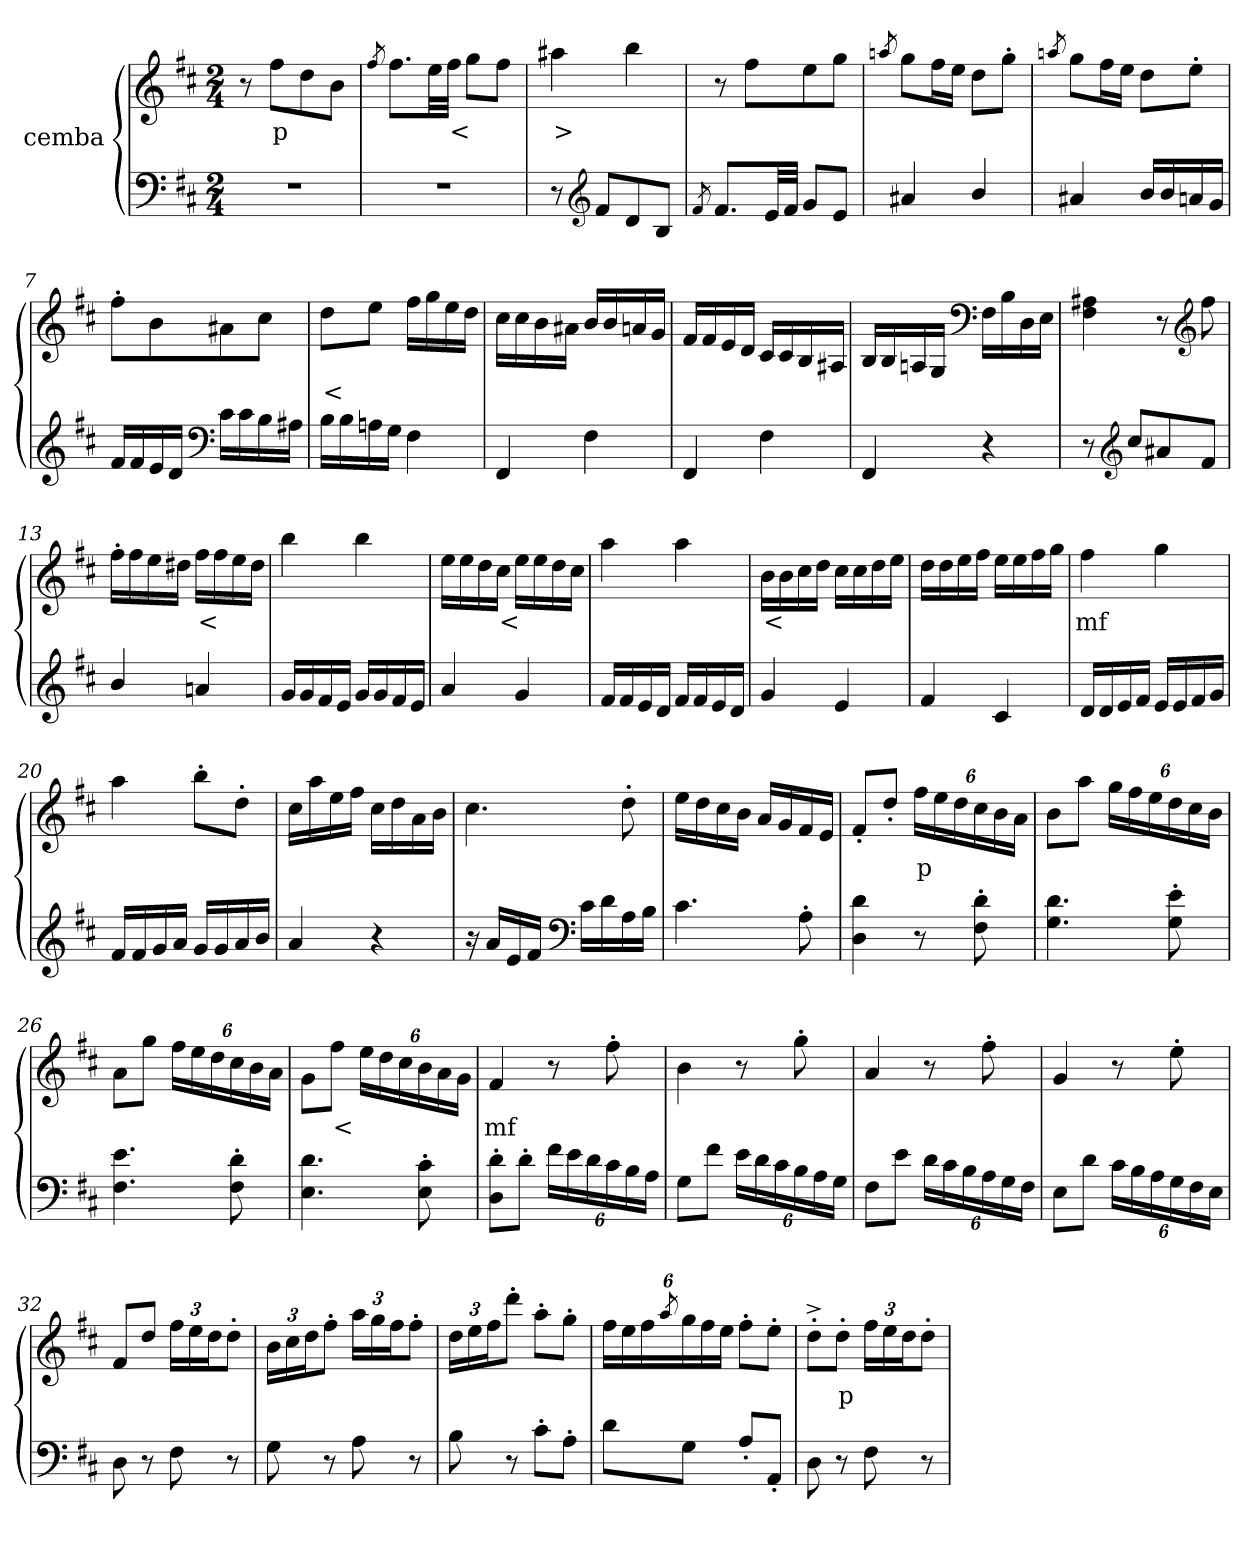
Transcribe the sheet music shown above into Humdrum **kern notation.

**kern	**kern	**text
*part2	*part1	*part1
*staff2	*staff1	*staff1
*I"cemba	*I"cemba	*
*clefF4	*clefG2	*
*k[f#c#]	*k[f#c#]	*
*b:	*b:	*
*M2/4	*M2/4	*
=1	=1	=1
2r	8r	.
.	8ff#\L	p
.	8dd\	.
.	8b\J	.
=2	=2	=2
.	8qff#/	.
2r	8.ff#\L	.
.	32ee\LL	.
.	32ff#\JJJ	<
.	8gg\L	.
.	8ff#\J	.
=3	=3	=3
8r	4aa#X\	>
*clefG2	*	*
8f#/L	.	.
8d/	4bb\	.
8B/J	.	.
=4	=4	=4
8qf#/	.	.
8.f#/L	8r	.
.	8ff#\L	.
32e/LL	.	.
32f#/JJJ	.	.
8g/L	8ee\	.
8e/J	8gg\J	.
=5	=5	=5
.	8qaan/	.
4a#X/	8gg\L	.
.	16ff#\L	.
.	16ee\JJ	.
4b/	8dd\L	.
.	8gg'>\J	.
=6	=6	=6
.	8qaan/	.
4a#X/	8gg\L	.
.	16ff#\L	.
.	16ee\JJ	.
16b/LL	8dd\L	.
16b/	.	.
16an/	8ee'>\J	.
16g/JJ	.	.
=7	=7	=7
16f#/LL	8ff#'>\L	.
16f#/	.	.
16e/	8b\	.
16d/JJ	.	.
*clefF4	*	*
16c#\LL	8a#X\	.
16c#\	.	.
16B\	8cc#\J	.
16A#X\JJ	.	.
=8	=8	=8
16B\LL	8dd\L	<
16B\	.	.
16An\	8ee\J	.
16G\JJ	.	.
4F#\	16ff#\LL	.
.	16gg\	.
.	16ee\	.
.	16dd\JJ	.
=9	=9	=9
4FF#/	16cc#\LL	.
.	16cc#\	.
.	16b\	.
.	16a#X\JJ	.
4F#\	16b/LL	.
.	16b/	.
.	16an/	.
.	16g/JJ	.
=10	=10	=10
4FF#/	16f#/LL	.
.	16f#/	.
.	16e/	.
.	16d/JJ	.
4F#\	16c#/LL	.
.	16c#/	.
.	16B/	.
.	16A#X/JJ	.
=11	=11	=11
4FF#/	16B/LL	.
.	16B/	.
.	16An/	.
.	16G/JJ	.
*	*clefF4	*
4r	16F#\LL	.
.	16B\	.
.	16D\	.
.	16E\JJ	.
=12	=12	=12
8r	4F#\ 4A#X\	.
*clefG2	*	*
8cc#/L	.	.
8a#X/	8r	.
*	*clefG2	*
8f#/J	8ff#\	.
=13	=13	=13
4b/	16ff#'>\LL	.
.	16ff#\	.
.	16ee\	.
.	16dd#X\JJ	.
4an/	16ff#\LL	<
.	16ff#\	.
.	16ee\	.
.	16dd#\JJ	.
=14	=14	=14
16g/LL	4bb\	.
16g/	.	.
16f#/	.	.
16e/JJ	.	.
16g/LL	4bb\	.
16g/	.	.
16f#/	.	.
16e/JJ	.	.
=15	=15	=15
4a/	16ee\LL	.
.	16ee\	.
.	16dd\	.
.	16cc#\JJ	<
4g/	16ee\LL	.
.	16ee\	.
.	16dd\	.
.	16cc#\JJ	.
=16	=16	=16
16f#/LL	4aa\	.
16f#/	.	.
16e/	.	.
16d/JJ	.	.
16f#/LL	4aa\	.
16f#/	.	.
16e/	.	.
16d/JJ	.	.
=17	=17	=17
4g/	16b\LL	<
.	16b\	.
.	16cc#\	.
.	16dd\JJ	.
4e/	16cc#\LL	.
.	16cc#\	.
.	16dd\	.
.	16ee\JJ	.
=18	=18	=18
4f#/	16dd\LL	.
.	16dd\	.
.	16ee\	.
.	16ff#\JJ	.
4c#/	16ee\LL	.
.	16ee\	.
.	16ff#\	.
.	16gg\JJ	.
=19	=19	=19
16d/LL	4ff#\	mf
16d/	.	.
16e/	.	.
16f#/JJ	.	.
16e/LL	4gg\	.
16e/	.	.
16f#/	.	.
16g/JJ	.	.
=20	=20	=20
16f#/LL	4aa\	.
16f#/	.	.
16g/	.	.
16a/JJ	.	.
16g/LL	8bb'>\L	.
16g/	.	.
16a/	8dd'>\J	.
16b/JJ	.	.
=21	=21	=21
4a/	16cc#\LL	.
.	16aa\	.
.	16ee\	.
.	16ff#\JJ	.
4r	16cc#\LL	.
.	16dd\	.
.	16a\	.
.	16b\JJ	.
=22	=22	=22
16r	4.cc#\	.
16a/LL	.	.
16e/	.	.
16f#/JJ	.	.
*clefF4	*	*
16c#\LL	.	.
16d\	.	.
16A\	8dd'>\	.
16B\JJ	.	.
=23	=23	=23
4.c#\	16ee\LL	.
.	16dd\	.
.	16cc#\	.
.	16b\JJ	.
.	16a/LL	.
.	16g/	.
8A'>\	16f#/	.
.	16e/JJ	.
=24	=24	=24
4D\ 4d\	8f#'>/L	.
.	8dd'>/J	.
8r	24ff#\LL	p
.	24ee\	.
.	24dd\	.
8F#\'> 8d\'>	24cc#\	.
.	24b\	.
.	24a\JJ	.
=25	=25	=25
4.G\ 4.d\	8b\L	.
.	8aa\J	.
.	24gg\LL	.
.	24ff#\	.
.	24ee\	.
8G\'> 8e\'>	24dd\	.
.	24cc#\	.
.	24b\JJ	.
=26	=26	=26
4.F#\ 4.e\	8a\L	.
.	8gg\J	.
.	24ff#\LL	.
.	24ee\	.
.	24dd\	.
8F#\'> 8d\'>	24cc#\	.
.	24b\	.
.	24a\JJ	.
=27	=27	=27
4.E\ 4.d\	8g\L	.
.	8ff#\J	<
.	24ee\LL	.
.	24dd\	.
.	24cc#\	.
8E\'> 8c#\'>	24b\	.
.	24a\	.
.	24g\JJ	.
=28	=28	=28
8D\'> 8d\'>L	4f#/	mf
8d'>\J	.	.
24f#\LL	8r	.
24e\	.	.
24d\	.	.
24c#\	8ff#'>\	.
24B\	.	.
24A\JJ	.	.
=29	=29	=29
8G\L	4b\	.
8f#\J	.	.
24e\LL	8r	.
24d\	.	.
24c#\	.	.
24B\	8gg'>\	.
24A\	.	.
24G\JJ	.	.
=30	=30	=30
8F#\L	4a/	.
8e\J	.	.
24d\LL	8r	.
24c#\	.	.
24B\	.	.
24A\	8ff#'>\	.
24G\	.	.
24F#\JJ	.	.
=31	=31	=31
8E\L	4g/	.
8d\J	.	.
24c#\LL	8r	.
24B\	.	.
24A\	.	.
24G\	8ee'>\	.
24F#\	.	.
24E\JJ	.	.
=32	=32	=32
8D\	8f#/L	.
8r	8dd/J	.
8F#\	24ff#\LL	.
.	24ee\	.
.	24dd\J	.
8r	8dd'>\J	.
=33	=33	=33
8G\	24b\LL	.
.	24cc#\	.
.	24dd\J	.
8r	8ff#'>\J	.
8A\	24aa\LL	.
.	24gg\	.
.	24ff#\J	.
8r	8ff#'>\J	.
=34	=34	=34
8B\	24dd\LL	.
.	24ee\	.
.	24ff#\J	.
8r	8ddd'>\J	.
8c#'>\L	8aa'>\L	.
8A'>\J	8gg'>\J	.
=35	=35	=35
8d\L	24ff#\LL	.
.	24ee\	.
.	24ff#\	.
.	8qaa/	.
8G\J	24gg\	.
.	24ff#\	.
.	24ee\JJ	.
8A'>/L	8ff#'>\L	.
8AA'>/J	8ee'>\J	.
=36	=36	=36
8D\	8dd'>^>\L	.
8r	8dd'>\J	p
8F#\	24ff#\LL	.
.	24ee\	.
.	24dd\J	.
8r	8dd'>\J	.
=	=	=
*-	*-	*-
